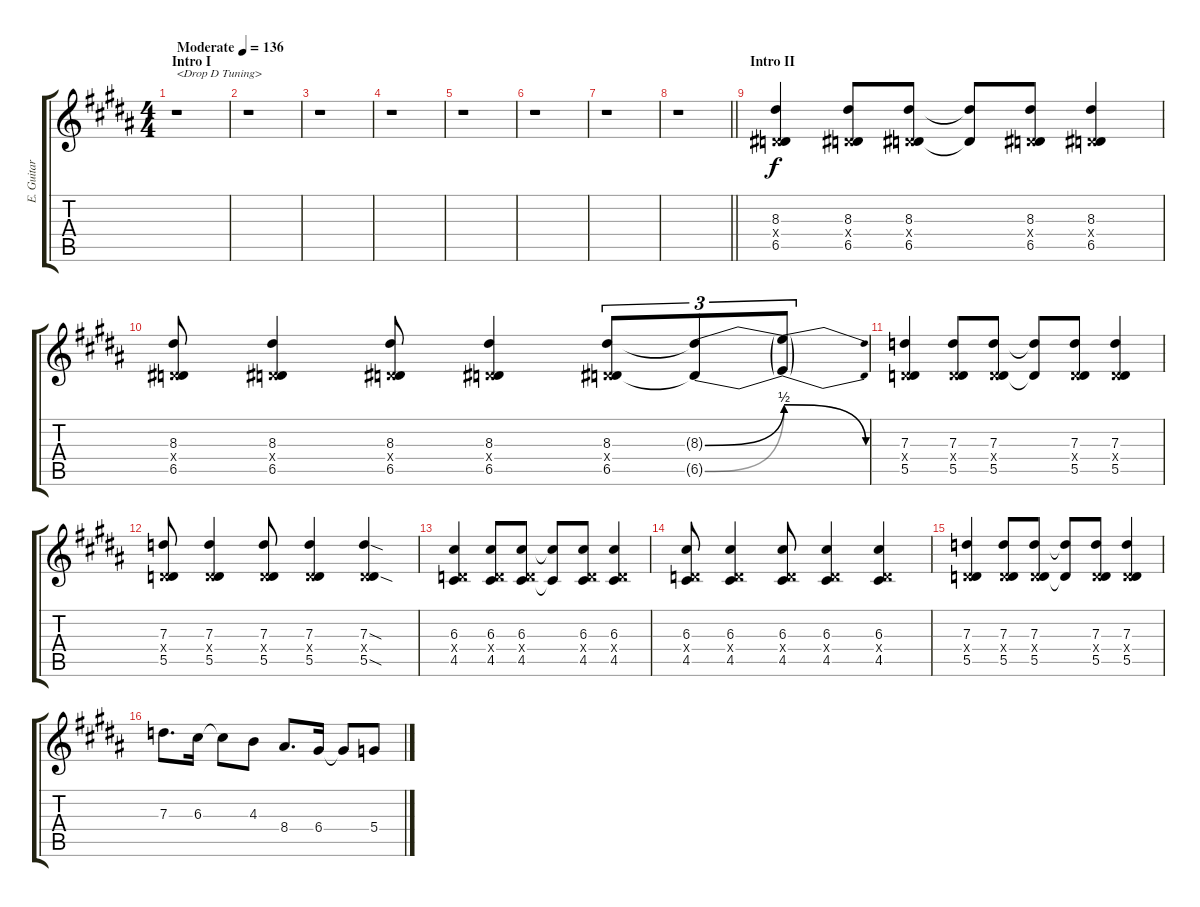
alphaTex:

\track ("E. Guitar II" "E. Guitar ") {instrument overdrivenguitar}
\staff {score tabs}
\tuning (E4 B3 G3 D3 A2 D2) {hide}
\ts (4 4)
\section ("" "Intro I")
\tempo (136 "Moderate")
\clef g2
\ks b
r.1{txt "<Drop D Tuning>" dy f instrument overdrivenguitar} |
r.1 |
r.1 |
r.1 |
r.1 |
r.1 |
r.1 |
\barLineRight lightlight
r.1 |
\section ("" "Intro II")
(8.3 0.4{x} 6.5).4 (8.3 0.4{x} 6.5).8 (8.3 0.4{x} 6.5).8 (8.3{t} 6.5{t}).8 (8.3 0.4{x} 6.5).8 (8.3 0.4{x} 6.5).4 |
(8.3 0.4{x} 6.5).8 (8.3 0.4{x} 6.5).4 (8.3 0.4{x} 6.5).8 (8.3 0.4{x} 6.5).4 (8.3 0.4{x} 6.5).8{tu (3 2)} (8.3{be (bend 0 0 60 2) t} 6.5{be (bend 0 0 60 2) t}).8{tu (3 2)} (8.3{be (release 0 2 60 0) t} 6.5{be (release 0 2 60 0) t}).8{tu (3 2)} |
(7.3 0.4{x} 5.5).4 (7.3 0.4{x} 5.5).8 (7.3 0.4{x} 5.5).8 (7.3{t} 5.5{t}).8 (7.3 0.4{x} 5.5).8 (7.3 0.4{x} 5.5).4 |
(7.3 0.4{x} 5.5).8 (7.3 0.4{x} 5.5).4 (7.3 0.4{x} 5.5).8 (7.3 0.4{x} 5.5).4 (7.3{sod} 0.4{x} 5.5{sod}).4 |
(6.3 0.4{x} 4.5).4 (6.3 0.4{x} 4.5).8 (6.3 0.4{x} 4.5).8 (6.3{t} 4.5{t}).8 (6.3 0.4{x} 4.5).8 (6.3 0.4{x} 4.5).4 |
(6.3 0.4{x} 4.5).8 (6.3 0.4{x} 4.5).4 (6.3 0.4{x} 4.5).8 (6.3 0.4{x} 4.5).4 (6.3 0.4{x} 4.5).4 |
(7.3 0.4{x} 5.5).4 (7.3 0.4{x} 5.5).8 (7.3 0.4{x} 5.5).8 (7.3{t} 5.5{t}).8 (7.3 0.4{x} 5.5).8 (7.3 0.4{x} 5.5).4 |
7.3.8{d} 6.3.16 6.3{t}.8 4.3.8 8.4.8{d} 6.4.16 6.4{t}.8 5.4.8
